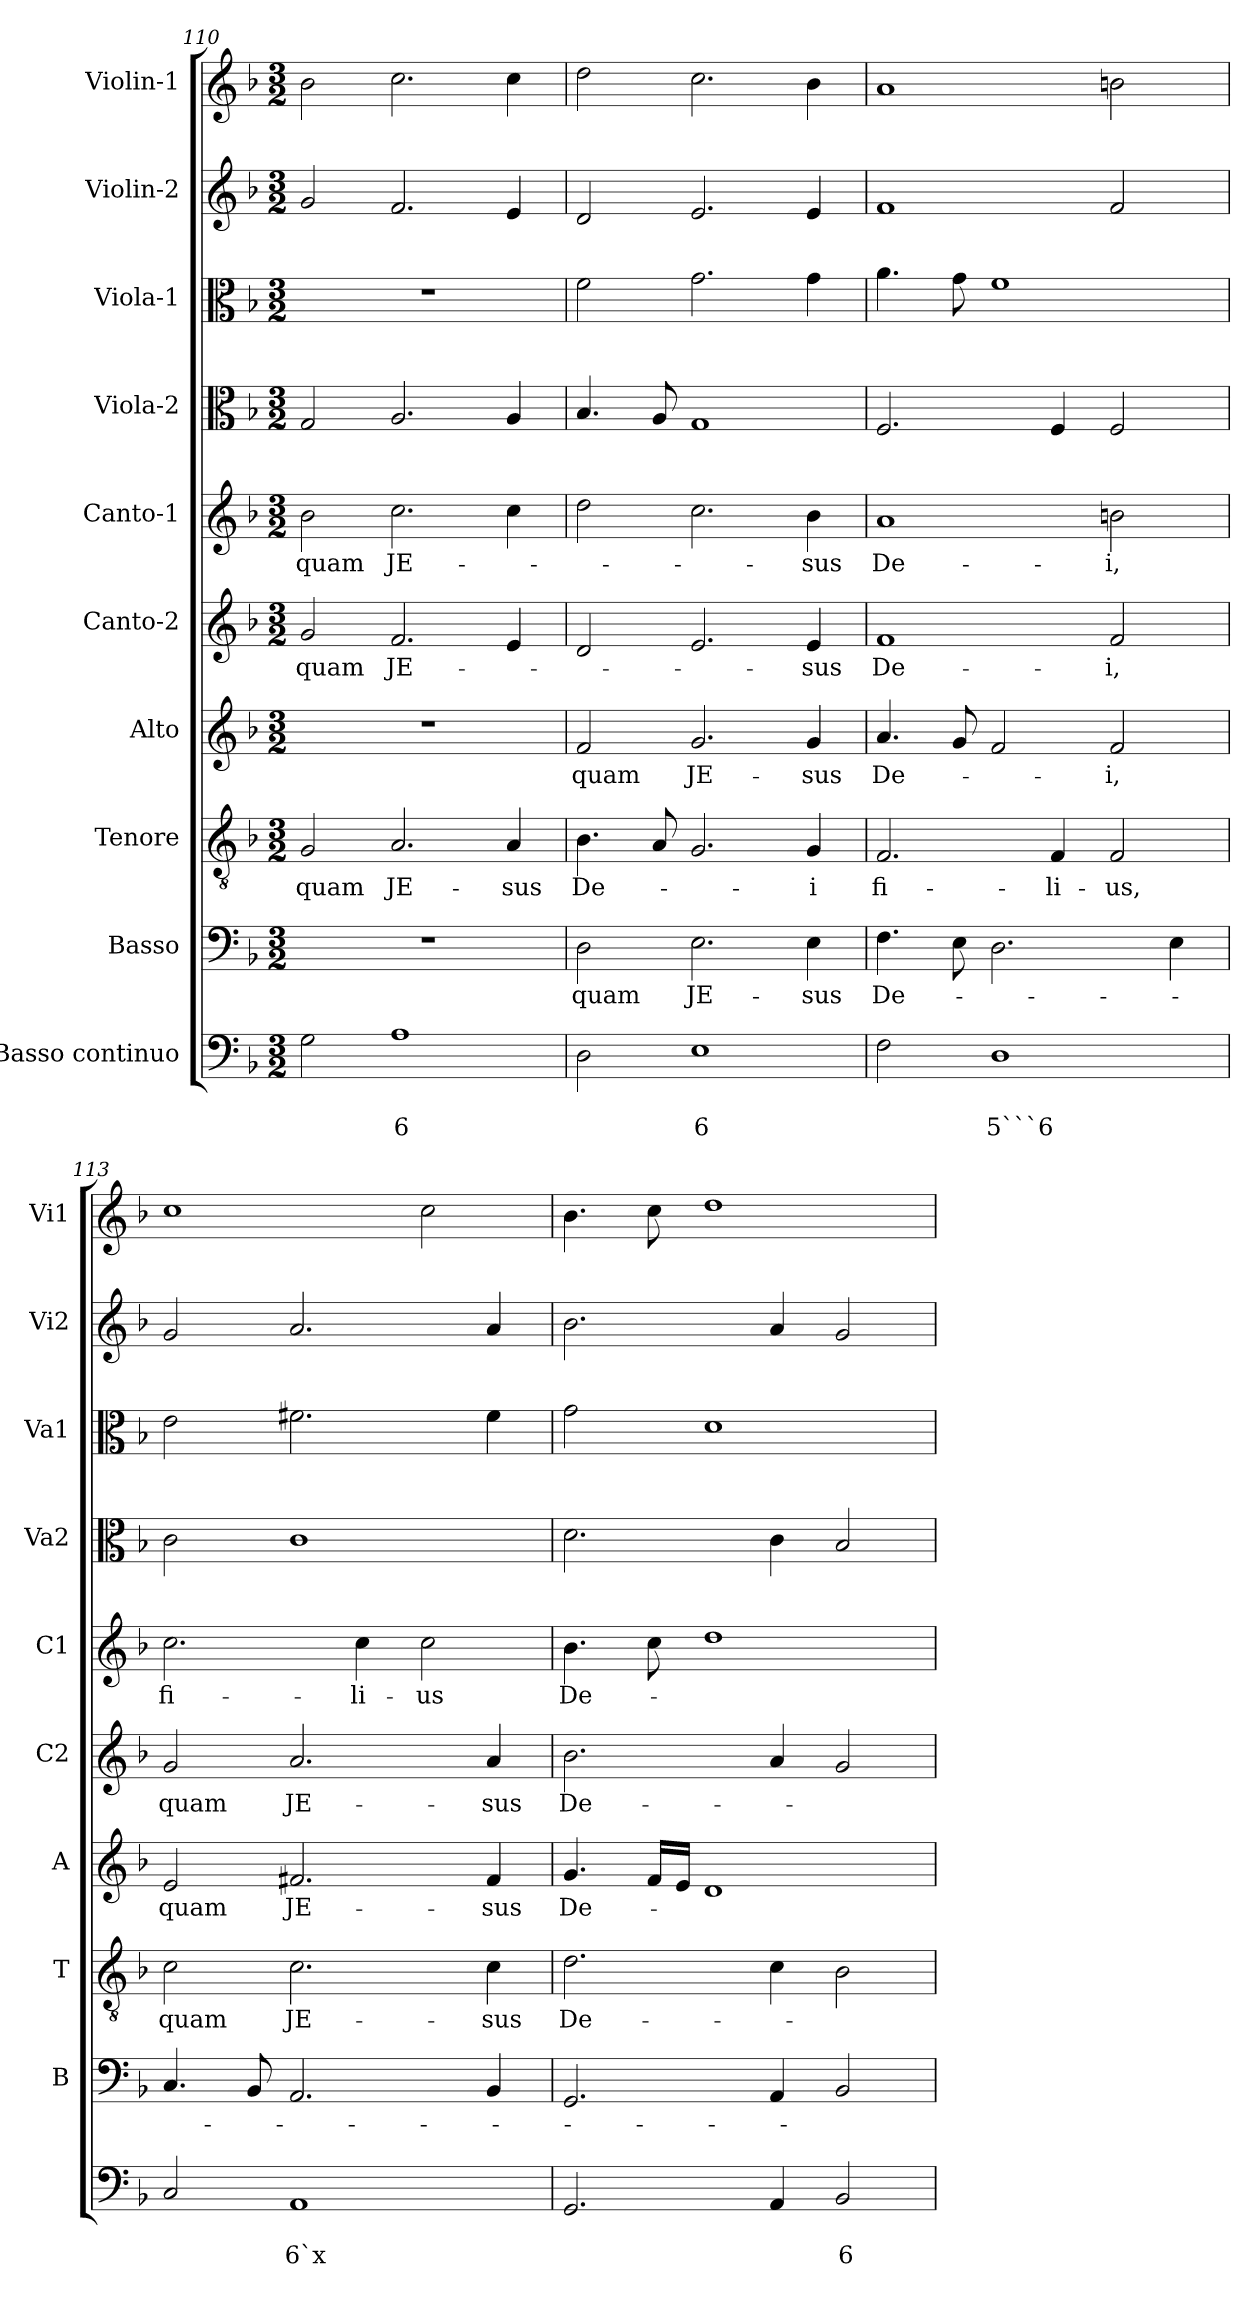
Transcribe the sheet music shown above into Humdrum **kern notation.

**kern	**text	**text	**kern	**text	**kern	**text	**kern	**text	**kern	**text	**kern	**text	**kern	**kern	**kern	**kern
*part10	*part10	*part10	*part9	*part9	*part8	*part8	*part7	*part7	*part6	*part6	*part5	*part5	*part4	*part3	*part2	*part1
*staff10	*staff10	*staff10	*staff9	*staff9	*staff8	*staff8	*staff7	*staff7	*staff6	*staff6	*staff5	*staff5	*staff4	*staff3	*staff2	*staff1
*I"Basso continuo	*	*	*I"Basso	*	*I"Tenore	*	*I"Alto	*	*I"Canto-2	*	*I"Canto-1	*	*I"Viola-2	*I"Viola-1	*I"Violin-2	*I"Violin-1
*	*	*	*I'B	*	*I'T	*	*I'A	*	*I'C2	*	*I'C1	*	*I'Va2	*I'Va1	*I'Vi2	*I'Vi1
*clefF4	*	*	*clefF4	*	*clefGv2	*	*clefG2	*	*clefG2	*	*clefG2	*	*clefC3	*clefC3	*clefG2	*clefG2
*k[b-]	*	*	*k[b-]	*	*k[b-]	*	*k[b-]	*	*k[b-]	*	*k[b-]	*	*k[b-]	*k[b-]	*k[b-]	*k[b-]
*F:	*	*	*F:	*	*F:	*	*F:	*	*F:	*	*F:	*	*F:	*F:	*F:	*F:
*M3/2	*	*	*M3/2	*	*M3/2	*	*M3/2	*	*M3/2	*	*M3/2	*	*M3/2	*M3/2	*M3/2	*M3/2
=110	=110	=110	=110	=110	=110	=110	=110	=110	=110	=110	=110	=110	=110	=110	=110	=110
!	!	!	!	!	!	!LO:LY:b	!	!	!	!LO:LY:b	!	!LO:LY:b	!	!	!	!
2G\	.	.	1.r	.	2G/	quam	1.r	.	2g/	quam	2b-\	quam	2G/	1.r	2g/	2b-\
!	!	!LO:LY:b	!	!	!	!LO:LY:b	!	!	!	!LO:LY:b	!	!LO:LY:b	!	!	!	!
1A	.	6	.	.	2.A/	JE-	.	.	2.f/	JE-	2.cc\	JE-	2.A/	.	2.f/	2.cc\
!	!	!	!	!	!	!LO:LY:b	!	!	!	!	!	!	!	!	!	!
.	.	.	.	.	4A/	-sus	.	.	4e/	.	4cc\	.	4A/	.	4e/	4cc\
=111	=111	=111	=111	=111	=111	=111	=111	=111	=111	=111	=111	=111	=111	=111	=111	=111
!	!	!	!	!LO:LY:b	!	!LO:LY:b	!	!LO:LY:b	!	!	!	!	!	!	!	!
2D\	.	.	2D\	quam	4.B-\	De-	2f/	quam	2d/	.	2dd\	.	4.B-/	2f\	2d/	2dd\
.	.	.	.	.	8A/	.	.	.	.	.	.	.	8A/	.	.	.
!	!	!LO:LY:b	!	!LO:LY:b	!	!	!	!LO:LY:b	!	!	!	!	!	!	!	!
1E	.	6	2.E\	JE-	2.G/	.	2.g/	JE-	2.e/	.	2.cc\	.	1G	2.g\	2.e/	2.cc\
!	!	!	!	!LO:LY:b	!	!LO:LY:b	!	!LO:LY:b	!	!LO:LY:b	!	!LO:LY:b	!	!	!	!
.	.	.	4E\	-sus	4G/	-i	4g/	-sus	4e/	-sus	4b-\	-sus	.	4g\	4e/	4b-\
=112	=112	=112	=112	=112	=112	=112	=112	=112	=112	=112	=112	=112	=112	=112	=112	=112
!	!	!	!	!LO:LY:b	!	!LO:LY:b	!	!LO:LY:b	!	!LO:LY:b	!	!LO:LY:b	!	!	!	!
2F\	.	.	4.F\	De-	2.F/	fi-	4.a/	De-	1f	De-	1a	De-	2.F/	4.a\	1f	1a
.	.	.	8E\	.	.	.	8g/	.	.	.	.	.	.	8g\	.	.
!	!	!LO:LY:b	!	!	!	!	!	!	!	!	!	!	!	!	!	!
1D	.	5```6	2.D\	.	.	.	2f/	.	.	.	.	.	.	1f	.	.
!	!	!	!	!	!	!LO:LY:b	!	!	!	!	!	!	!	!	!	!
.	.	.	.	.	4F/	-li-	.	.	.	.	.	.	4F/	.	.	.
!	!	!	!	!	!	!LO:LY:b	!	!LO:LY:b	!	!LO:LY:b	!	!LO:LY:b	!	!	!	!
.	.	.	.	.	2F/	-us,	2f/	-i,	2f/	-i,	2bn\	-i,	2F/	.	2f/	2bn\
.	.	.	4E\	.	.	.	.	.	.	.	.	.	.	.	.	.
=113	=113	=113	=113	=113	=113	=113	=113	=113	=113	=113	=113	=113	=113	=113	=113	=113
!	!	!	!	!	!	!LO:LY:b	!	!LO:LY:b	!	!LO:LY:b	!	!LO:LY:b	!	!	!	!
2C/	.	.	4.C/	.	2c\	quam	2e/	quam	2g/	quam	2.cc\	fi-	2c\	2e\	2g/	1cc
.	.	.	8BB-/	.	.	.	.	.	.	.	.	.	.	.	.	.
!	!	!LO:LY:b	!	!	!	!LO:LY:b	!	!LO:LY:b	!	!LO:LY:b	!	!	!	!	!	!
1AA	.	6`x	2.AA/	.	2.c\	JE-	2.f#X/	JE-	2.a/	JE-	.	.	1c	2.f#X\	2.a/	.
!	!	!	!	!	!	!	!	!	!	!	!	!LO:LY:b	!	!	!	!
.	.	.	.	.	.	.	.	.	.	.	4cc\	-li-	.	.	.	.
!	!	!	!	!	!	!	!	!	!	!	!	!LO:LY:b	!	!	!	!
.	.	.	.	.	.	.	.	.	.	.	2cc\	-us	.	.	.	2cc\
!	!	!	!	!	!	!LO:LY:b	!	!LO:LY:b	!	!LO:LY:b	!	!	!	!	!	!
.	.	.	4BB-/	.	4c\	-sus	4f#/	-sus	4a/	-sus	.	.	.	4f#\	4a/	.
=114	=114	=114	=114	=114	=114	=114	=114	=114	=114	=114	=114	=114	=114	=114	=114	=114
!	!	!	!	!	!	!LO:LY:b	!	!LO:LY:b	!	!LO:LY:b	!	!LO:LY:b	!	!	!	!
2.GG/	.	.	2.GG/	.	2.d\	De-	4.g/	De-	2.b-\	De-	4.b-\	De-	2.d\	2g\	2.b-\	4.b-\
.	.	.	.	.	.	.	16f/LL	.	.	.	8cc\	.	.	.	.	8cc\
.	.	.	.	.	.	.	16e/JJ	.	.	.	.	.	.	.	.	.
.	.	.	.	.	.	.	1d	.	.	.	1dd	.	.	1d	.	1dd
4AA/	.	.	4AA/	.	4c\	.	.	.	4a/	.	.	.	4c\	.	4a/	.
!	!	!LO:LY:b	!	!	!	!	!	!	!	!	!	!	!	!	!	!
2BB-/	.	6	2BB-/	.	2B-\	.	.	.	2g/	.	.	.	2B-/	.	2g/	.
=	=	=	=	=	=	=	=	=	=	=	=	=	=	=	=	=
*-	*-	*-	*-	*-	*-	*-	*-	*-	*-	*-	*-	*-	*-	*-	*-	*-
